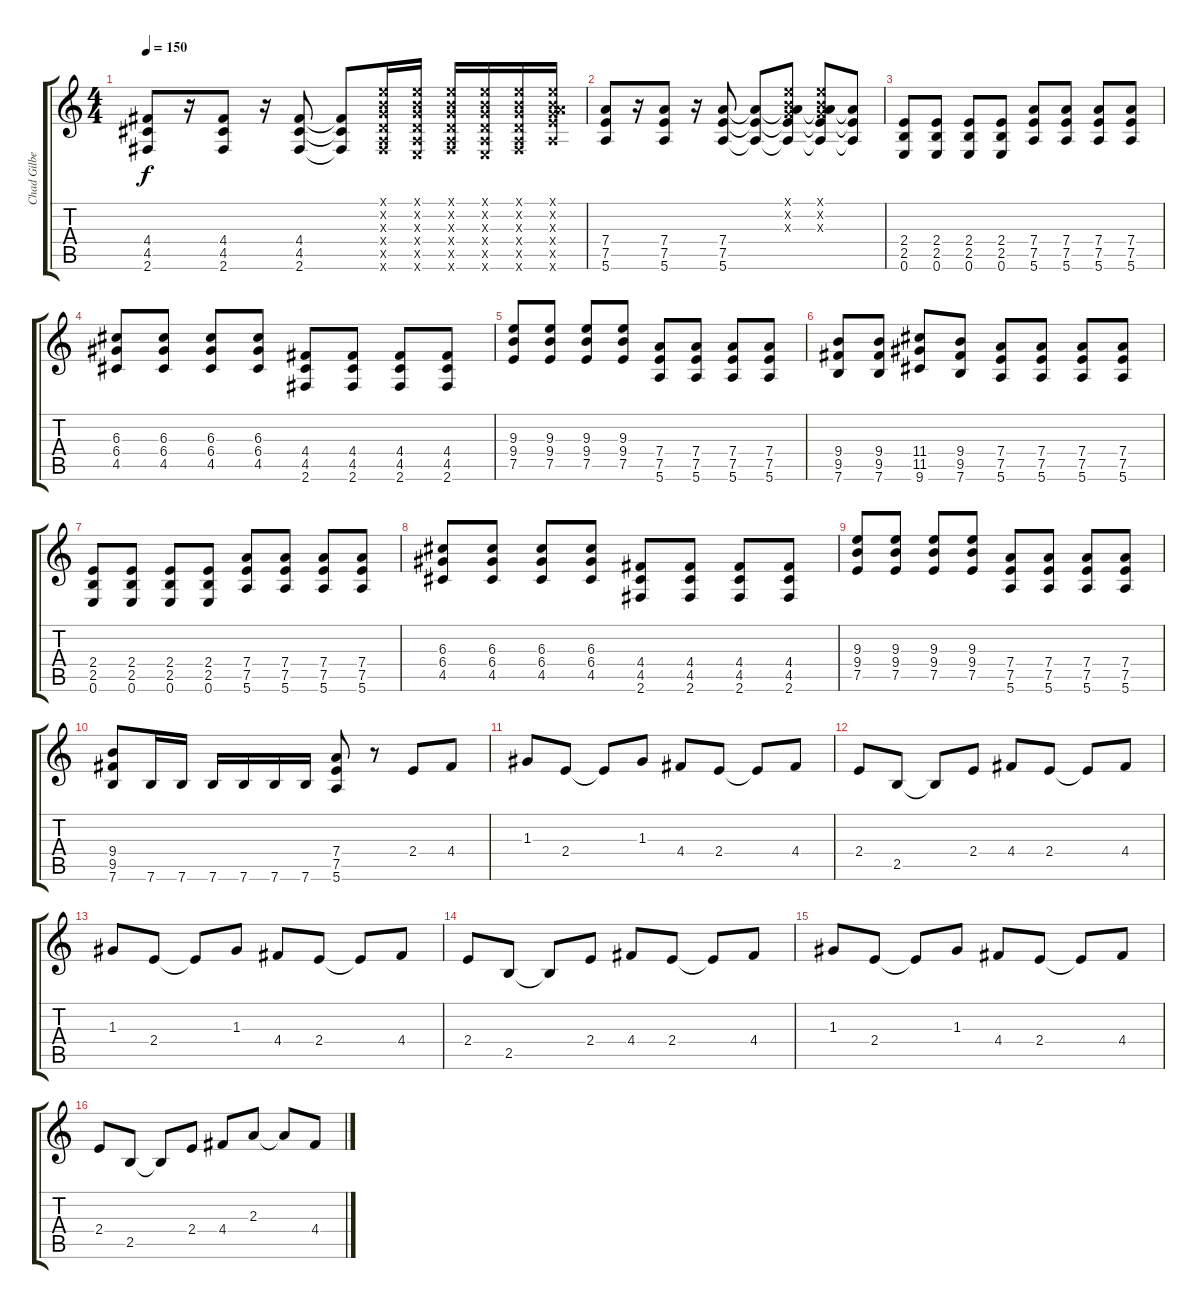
\track ("Chad Gilbert - Lead Guitar" "Chad Gilbe") {instrument distortionguitar}
\staff {score tabs}
\tuning (E4 B3 G3 D3 A2 E2) {hide}
\ts (4 4)
\tempo 150
\clef g2
\ks c
(4.4 4.5 2.6).8{dy f} r.16 (4.4 4.5 2.6).8 r.16 (4.4 4.5 2.6).8 (4.4{t} 4.5{t} 2.6{t}).8 (0.1{x} 0.2{x} 0.3{x} 0.4{x} 0.5{x} 2.6{x}).16 (0.1{x} 0.2{x} 0.3{x} 0.4{x} 0.5{x} 0.6{x}).16 (0.1{x} 0.2{x} 0.3{x} 0.4{x} 0.5{x} 2.6{x}).16 (0.1{x} 0.2{x} 0.3{x} 0.4{x} 0.5{x} 0.6{x}).16 (0.1{x} 0.2{x} 0.3{x} 0.4{x} 0.5{x} 2.6{x}).16 (0.1{x} 0.2{x} 0.3{x} 7.4{x} 7.5{x} 5.6{x}).16 |
(7.4 7.5 5.6).8 r.16 (7.4 7.5 5.6).8 r.16 (7.4 7.5 5.6).8 (7.4{t} 7.5{t} 5.6{t}).8 (0.1{x} 0.2{x} 0.3{x} 7.4{t} 7.5{t} 5.6{t}).8 (0.1{x} 0.2{x} 0.3{x} 7.4{t} 7.5{t} 5.6{t}).8 (7.4{t} 7.5{t} 5.6{t}).8 |
(2.4 2.5 0.6).8 (2.4 2.5 0.6).8 (2.4 2.5 0.6).8 (2.4 2.5 0.6).8 (7.4 7.5 5.6).8 (7.4 7.5 5.6).8 (7.4 7.5 5.6).8 (7.4 7.5 5.6).8 |
(6.3 6.4 4.5).8 (6.3 6.4 4.5).8 (6.3 6.4 4.5).8 (6.3 6.4 4.5).8 (4.4 4.5 2.6).8 (4.4 4.5 2.6).8 (4.4 4.5 2.6).8 (4.4 4.5 2.6).8 |
(9.3 9.4 7.5).8 (9.3 9.4 7.5).8 (9.3 9.4 7.5).8 (9.3 9.4 7.5).8 (7.4 7.5 5.6).8 (7.4 7.5 5.6).8 (7.4 7.5 5.6).8 (7.4 7.5 5.6).8 |
(9.4 9.5 7.6).8 (9.4 9.5 7.6).8 (11.4 11.5 9.6).8 (9.4 9.5 7.6).8 (7.4 7.5 5.6).8 (7.4 7.5 5.6).8 (7.4 7.5 5.6).8 (7.4 7.5 5.6).8 |
(2.4 2.5 0.6).8 (2.4 2.5 0.6).8 (2.4 2.5 0.6).8 (2.4 2.5 0.6).8 (7.4 7.5 5.6).8 (7.4 7.5 5.6).8 (7.4 7.5 5.6).8 (7.4 7.5 5.6).8 |
(6.3 6.4 4.5).8 (6.3 6.4 4.5).8 (6.3 6.4 4.5).8 (6.3 6.4 4.5).8 (4.4 4.5 2.6).8 (4.4 4.5 2.6).8 (4.4 4.5 2.6).8 (4.4 4.5 2.6).8 |
(9.3 9.4 7.5).8 (9.3 9.4 7.5).8 (9.3 9.4 7.5).8 (9.3 9.4 7.5).8 (7.4 7.5 5.6).8 (7.4 7.5 5.6).8 (7.4 7.5 5.6).8 (7.4 7.5 5.6).8 |
(9.4 9.5 7.6).8 7.6.16 7.6.16 7.6.16 7.6.16 7.6.16 7.6.16 (7.4 7.5 5.6).8 r.8 2.4.8 4.4.8 |
1.3.8 2.4.8 2.4{t}.8 1.3.8 4.4.8 2.4.8 2.4{t}.8 4.4.8 |
2.4.8 2.5.8 2.5{t}.8 2.4.8 4.4.8 2.4.8 2.4{t}.8 4.4.8 |
1.3.8 2.4.8 2.4{t}.8 1.3.8 4.4.8 2.4.8 2.4{t}.8 4.4.8 |
2.4.8 2.5.8 2.5{t}.8 2.4.8 4.4.8 2.4.8 2.4{t}.8 4.4.8 |
1.3.8 2.4.8 2.4{t}.8 1.3.8 4.4.8 2.4.8 2.4{t}.8 4.4.8 |
2.4.8 2.5.8 2.5{t}.8 2.4.8 4.4.8 2.3.8 2.3{t}.8 4.4.8
